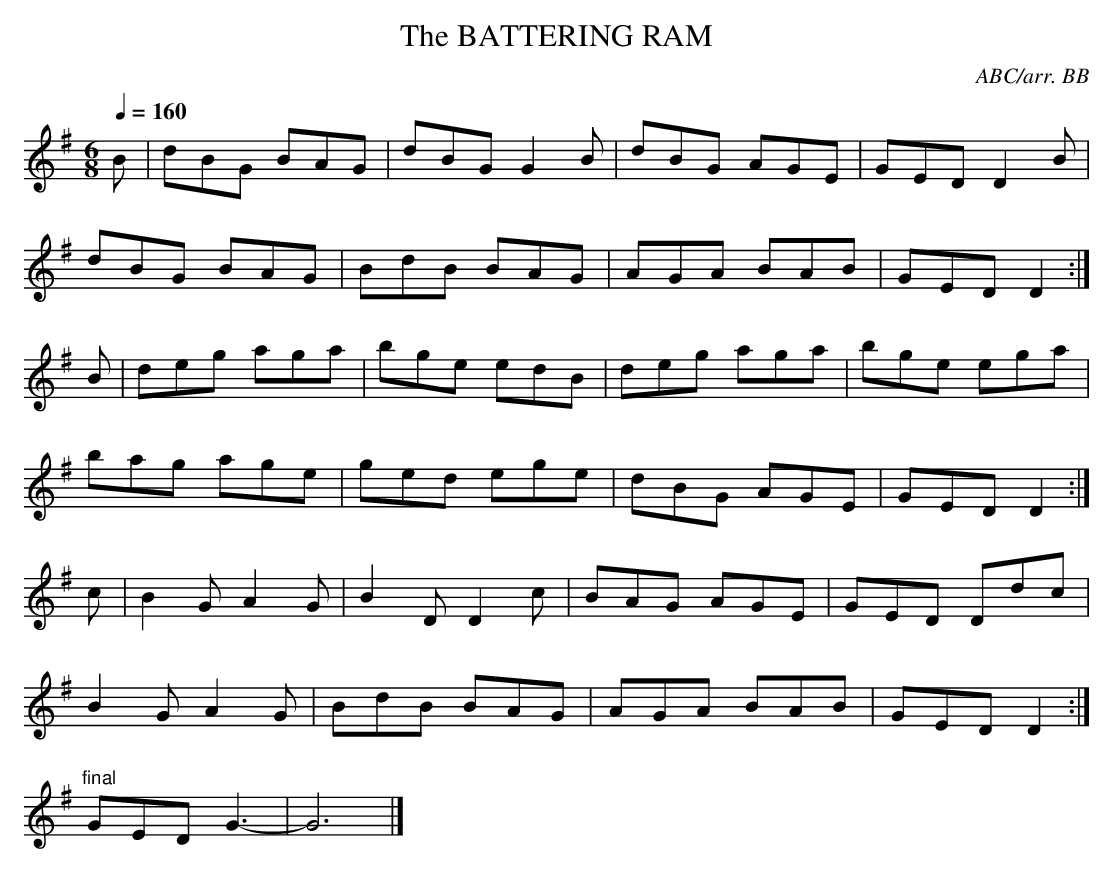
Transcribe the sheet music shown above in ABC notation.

X:1
T:BATTERING RAM, The
C:ABC/arr. BB
M:6/8
L:1/8
Q:1/4=160
K:G
B|dBG BAG|dBG G2 B|dBG AGE|GED D2 B|
dBG BAG|BdB BAG|AGA BAB|GED D2 :|
B|deg aga|bge edB|deg aga|bge ega|
bag age|ged ege|dBG AGE|GED D2 :|
c|B2 G A2 G|B2 D D2 c|BAG AGE|GED Ddc|
B2 G A2 G|BdB BAG|AGA BAB|GED D2 :|
"final"GED G3|-G6|]
